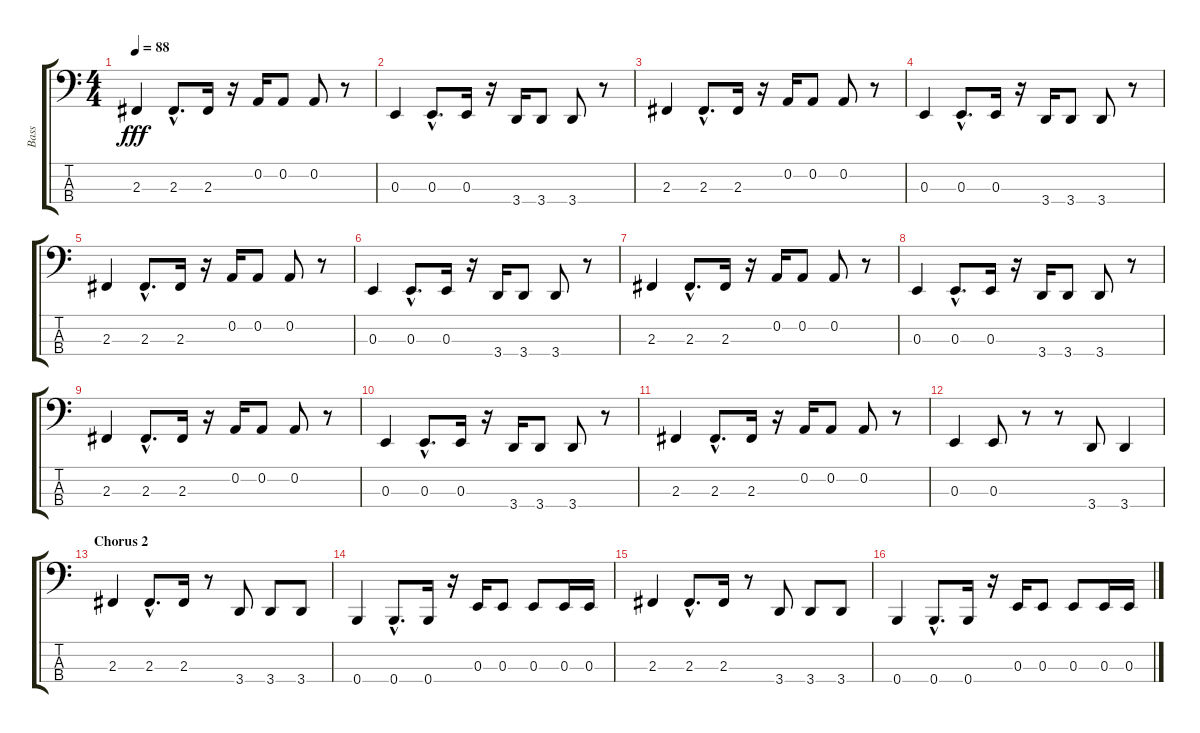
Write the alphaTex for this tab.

\track ("Bass" "Bass") {instrument electricbasspick}
\staff {score tabs}
\tuning (D2 A1 E1 B0) {hide}
\ts (4 4)
\tempo 88
\clef f4
\ks c
2.3.4{dy fff} 2.3{hac}.8{d} 2.3.16 r.16 0.2.16 0.2.8 0.2.8 r.8 |
0.3.4 0.3{hac}.8{d} 0.3.16 r.16 3.4.16 3.4.8 3.4.8 r.8 |
2.3.4 2.3{hac}.8{d} 2.3.16 r.16 0.2.16 0.2.8 0.2.8 r.8 |
0.3.4 0.3{hac}.8{d} 0.3.16 r.16 3.4.16 3.4.8 3.4.8 r.8 |
2.3.4 2.3{hac}.8{d} 2.3.16 r.16 0.2.16 0.2.8 0.2.8 r.8 |
0.3.4 0.3{hac}.8{d} 0.3.16 r.16 3.4.16 3.4.8 3.4.8 r.8 |
2.3.4 2.3{hac}.8{d} 2.3.16 r.16 0.2.16 0.2.8 0.2.8 r.8 |
0.3.4 0.3{hac}.8{d} 0.3.16 r.16 3.4.16 3.4.8 3.4.8 r.8 |
2.3.4 2.3{hac}.8{d} 2.3.16 r.16 0.2.16 0.2.8 0.2.8 r.8 |
0.3.4 0.3{hac}.8{d} 0.3.16 r.16 3.4.16 3.4.8 3.4.8 r.8 |
2.3.4 2.3{hac}.8{d} 2.3.16 r.16 0.2.16 0.2.8 0.2.8 r.8 |
0.3.4 0.3.8 r.8 r.8 3.4.8{instrument slapbass1} 3.4.4 |
\section ("" "Chorus 2")
2.3.4 2.3{hac}.8{d} 2.3.16 r.8 3.4.8 3.4.8 3.4.8 |
0.4.4 0.4{hac}.8{d} 0.4.16 r.16 0.3.16 0.3.8 0.3.8 0.3.16 0.3.16 |
2.3.4 2.3{hac}.8{d} 2.3.16 r.8 3.4.8 3.4.8 3.4.8 |
0.4.4 0.4{hac}.8{d} 0.4.16 r.16 0.3.16 0.3.8 0.3.8 0.3.16 0.3.16
